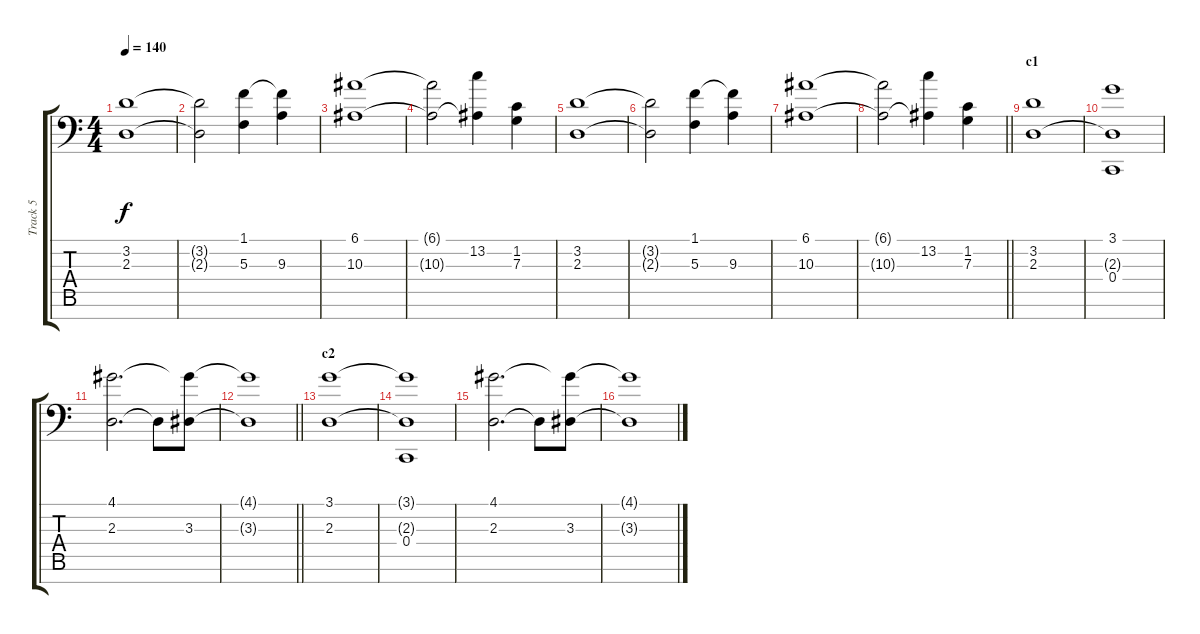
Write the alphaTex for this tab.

\track ("Track 5" "Track 5") {instrument pad4choir}
\staff {score tabs}
\tuning (E4 B3 C3 C2 C1 C0 C-1) {hide}
\ts (4 4)
\tempo 140
\clef f4
\ks c
(3.2 2.3).1{dy f} |
(3.2{t} 2.3{t}).2 (1.1 5.3).4 (1.1{t} 9.3).4 |
(6.1 10.3).1 |
(6.1{t} 10.3{t}).2 (13.2 10.3{t}).4 (1.2 7.3).4 |
(3.2 2.3).1 |
(3.2{t} 2.3{t}).2 (1.1 5.3).4 (1.1{t} 9.3).4 |
(6.1 10.3).1 |
\barLineRight lightlight
(6.1{t} 10.3{t}).2 (13.2 10.3{t}).4 (1.2 7.3).4 |
\section ("" "c1")
(3.2 2.3).1 |
(3.1 2.3{t} 0.4).1 |
(4.1 2.3).2{d} 2.3{t}.8 (4.1{t} 3.3).8 |
\barLineRight lightlight
(4.1{t} 3.3{t}).1 |
\section ("" "c2")
(3.1 2.3).1 |
(3.1{t} 2.3{t} 0.4).1 |
(4.1 2.3).2{d} 2.3{t}.8 (4.1{t} 3.3).8 |
(4.1{t} 3.3{t}).1
